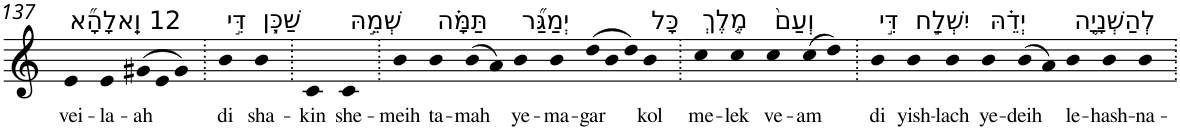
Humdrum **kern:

**kern	**text
*part1	*part1
*staff1	*staff1
*I"Piano	*
*I'Pno	*
!!LO:PB:g=z
*clefG2	*
*k[]	*
=137	=137
!LO:TX:a:t=12 וֵֽאלָהָ֞א	!
!	!LO:LY:b
4e	vei-
!	!LO:LY:b
4e	-la-
*Xtuplet	*
!	!LO:LY:b
(>12g#X	-ah
12e	.
12g#)	.
=138.	=138.
!LO:TX:a:t=דִּ֣י	!
!	!LO:LY:b
4b	di
!LO:TX:a:t=שַׁכִּ֧ן	!
!	!LO:LY:b
4b	sha-
=139.	=139.
!	!LO:LY:b
4c	-kin
!LO:TX:a:t=שְׁמֵ֣הּ	!
!	!LO:LY:b
4c	she-
=140.	=140.
!	!LO:LY:b
4b	-meih
!LO:TX:a:t=תַּמָּ֗ה	!
!	!LO:LY:b
4b	ta-
!	!LO:LY:b
(>8b	-mah
8a)	.
!LO:TX:a:t=יְמַגַּ֞ר	!
!	!LO:LY:b
4b	ye-
!	!LO:LY:b
4b	-ma-
!	!LO:LY:b
(>12dd	-gar
12b	.
12dd)	.
!LO:TX:a:t=כָּל	!
!	!LO:LY:b
4b	kol
=141.	=141.
!LO:TX:a:t=מֶ֤לֶךְ	!
!	!LO:LY:b
4cc	me-
!	!LO:LY:b
4cc	-lek
!LO:TX:a:t=וְעַם֙	!
!	!LO:LY:b
4cc	ve-
!	!LO:LY:b
(>8cc	-am
8dd)	.
=142.	=142.
!LO:TX:a:t=דִּ֣י	!
!	!LO:LY:b
4b	di
!LO:TX:a:t=יִשְׁלַ֣ח	!
!	!LO:LY:b
4b	yish-
!	!LO:LY:b
4b	-lach
!LO:TX:a:t=יְדֵ֗הּ	!
!	!LO:LY:b
4b	ye-
!	!LO:LY:b
(>8b	-deih
8a)	.
!LO:TX:a:t=לְהַשְׁנָיָ֛ה	!
!	!LO:LY:b
4b	le-
!	!LO:LY:b
4b	-hash-
!	!LO:LY:b
4b	-na-
=.	=.
*-	*-
